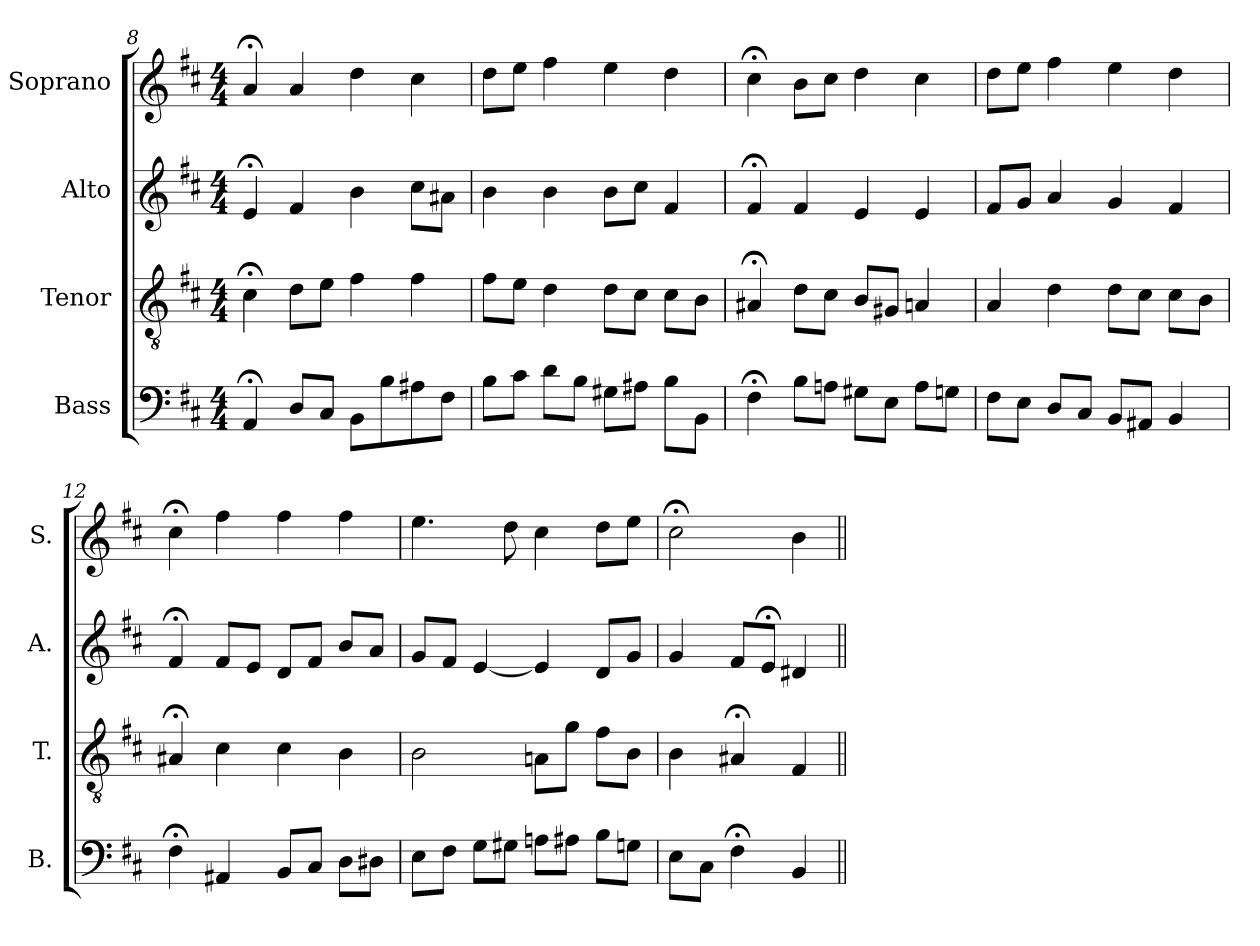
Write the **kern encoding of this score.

**kern	**kern	**kern	**kern
*part4	*part3	*part2	*part1
*staff4	*staff3	*staff2	*staff1
*I"Bass	*I"Tenor	*I"Alto	*I"Soprano
*I'B.	*I'T.	*I'A.	*I'S.
*clefF4	*clefGv2	*clefG2	*clefG2
*	*ITrd7c12	*	*
*k[f#c#]	*k[f#c#]	*k[f#c#]	*k[f#c#]
*D:	*D:	*D:	*D:
*M4/4	*M4/4	*M4/4	*M4/4
=8	=8	=8	=8
4AA;</	4C#;<\	4e;</	4a;</
8D/L	8D\L	4f#/	4a/
8C#/J	8E\J	.	.
8BB\L	4F#\	4b\	4dd\
8B\	.	.	.
8A#X\	4F#\	8cc#\L	4cc#\
8F#\J	.	8a#X\J	.
!!LO:PB:g=z
=9	=9	=9	=9
8B\L	8F#\L	4b\	8dd\L
8c#\J	8E\J	.	8ee\J
8d\L	4D\	4b\	4ff#\
8B\J	.	.	.
8G#X\L	8D\L	8b\L	4ee\
8A#X\J	8C#\J	8cc#\J	.
8B\L	8C#\L	4f#/	4dd\
8BB\J	8BB\J	.	.
=10	=10	=10	=10
4F#;<\	4AA#X;</	4f#;</	4cc#;<\
8B\L	8D\L	4f#/	8b\L
8An\J	8C#\J	.	8cc#\J
8G#X\L	8BB/L	4e/	4dd\
8E\J	8GG#X/J	.	.
8A\L	4AAn/	4e/	4cc#\
8Gn\J	.	.	.
=11	=11	=11	=11
8F#\L	4AA/	8f#/L	8dd\L
8E\J	.	8g/J	8ee\J
8D/L	4D\	4a/	4ff#\
8C#/J	.	.	.
8BB/L	8D\L	4g/	4ee\
8AA#X/J	8C#\J	.	.
4BB/	8C#\L	4f#/	4dd\
.	8BB\J	.	.
!!LO:LB:g=z
=12	=12	=12	=12
4F#;<\	4AA#X;</	4f#;</	4cc#;<\
4AA#X/	4C#\	8f#/L	4ff#\
.	.	8e/J	.
8BB/L	4C#\	8d/L	4ff#\
8C#/J	.	8f#/J	.
8D\L	4BB\	8b/L	4ff#\
8D#X\J	.	8a/J	.
=13	=13	=13	=13
8E\L	2BB\	8g/L	4.ee\
8F#\J	.	8f#/J	.
8G\L	.	[4e/	.
8G#X\J	.	.	8dd\
8An\L	8AAn\L	4e/]	4cc#\
8A#X\J	8G\J	.	.
8B\L	8F#\L	8d/L	8dd\L
8Gn\J	8BB\J	8g/J	8ee\J
=14	=14	=14	=14
8E\L	4BB\	4g/	2cc#;<\
8C#\J	.	.	.
4F#;<\	4AA#X;</	8f#/L	.
.	.	8e;</J	.
4BB/	4FF#/	4d#X/	4b\
=||	=||	=||	=||
*-	*-	*-	*-
